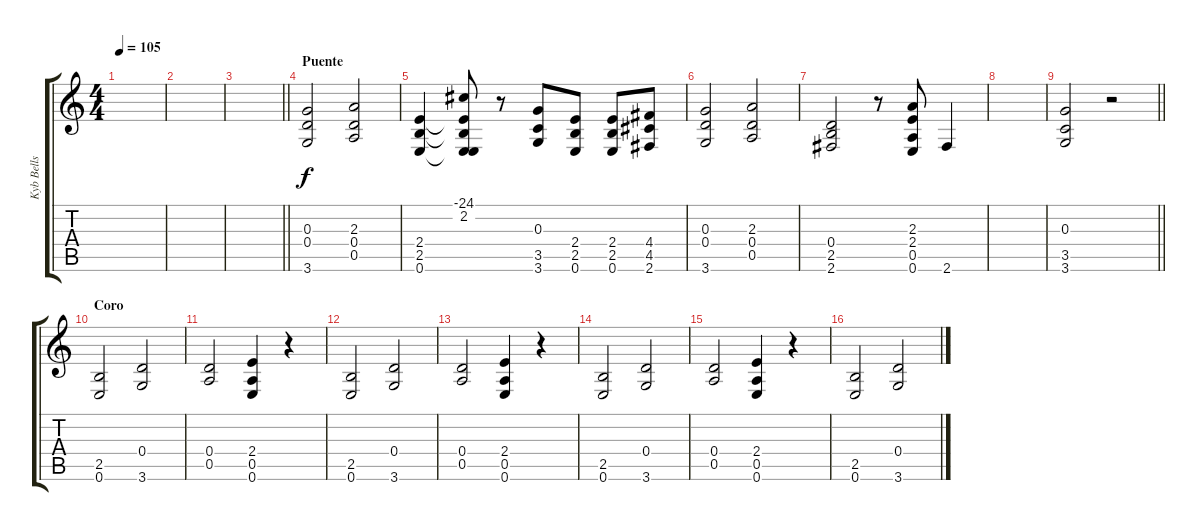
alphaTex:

\track ("Kyb Bells" "Kyb Bells") {instrument fx5brightness}
\staff {score tabs}
\tuning (E5 B4 G4 D4 A3 E3) {hide}
\ts (4 4)
\tempo 105
\clef g2
\ks c
|
|
\barLineRight lightlight
|
\section ("" "Puente")
(0.3 0.4 3.6).2 (2.3 0.4 0.5).2 |
(2.4 2.5 0.6).4 (-24.1 2.2 2.4{t} 2.5{t} 0.6{t}).8 r.8 (0.3 3.5 3.6).8 (2.4 2.5 0.6).8 (2.4 2.5 0.6).8 (4.4 4.5 2.6).8 |
(0.3 0.4 3.6).2 (2.3 0.4 0.5).2 |
(0.4 2.5 2.6).2 r.8 (2.3 2.4 0.5 0.6).8 2.6.4 |
|
\barLineRight lightlight
(0.3 3.5 3.6).2 r.2 |
\section ("" "Coro")
(2.5 0.6).2 (0.4 3.6).2 |
(0.4 0.5).2 (2.4 0.5 0.6).4 r.4 |
(2.5 0.6).2 (0.4 3.6).2 |
(0.4 0.5).2 (2.4 0.5 0.6).4 r.4 |
(2.5 0.6).2 (0.4 3.6).2 |
(0.4 0.5).2 (2.4 0.5 0.6).4 r.4 |
(2.5 0.6).2 (0.4 3.6).2
